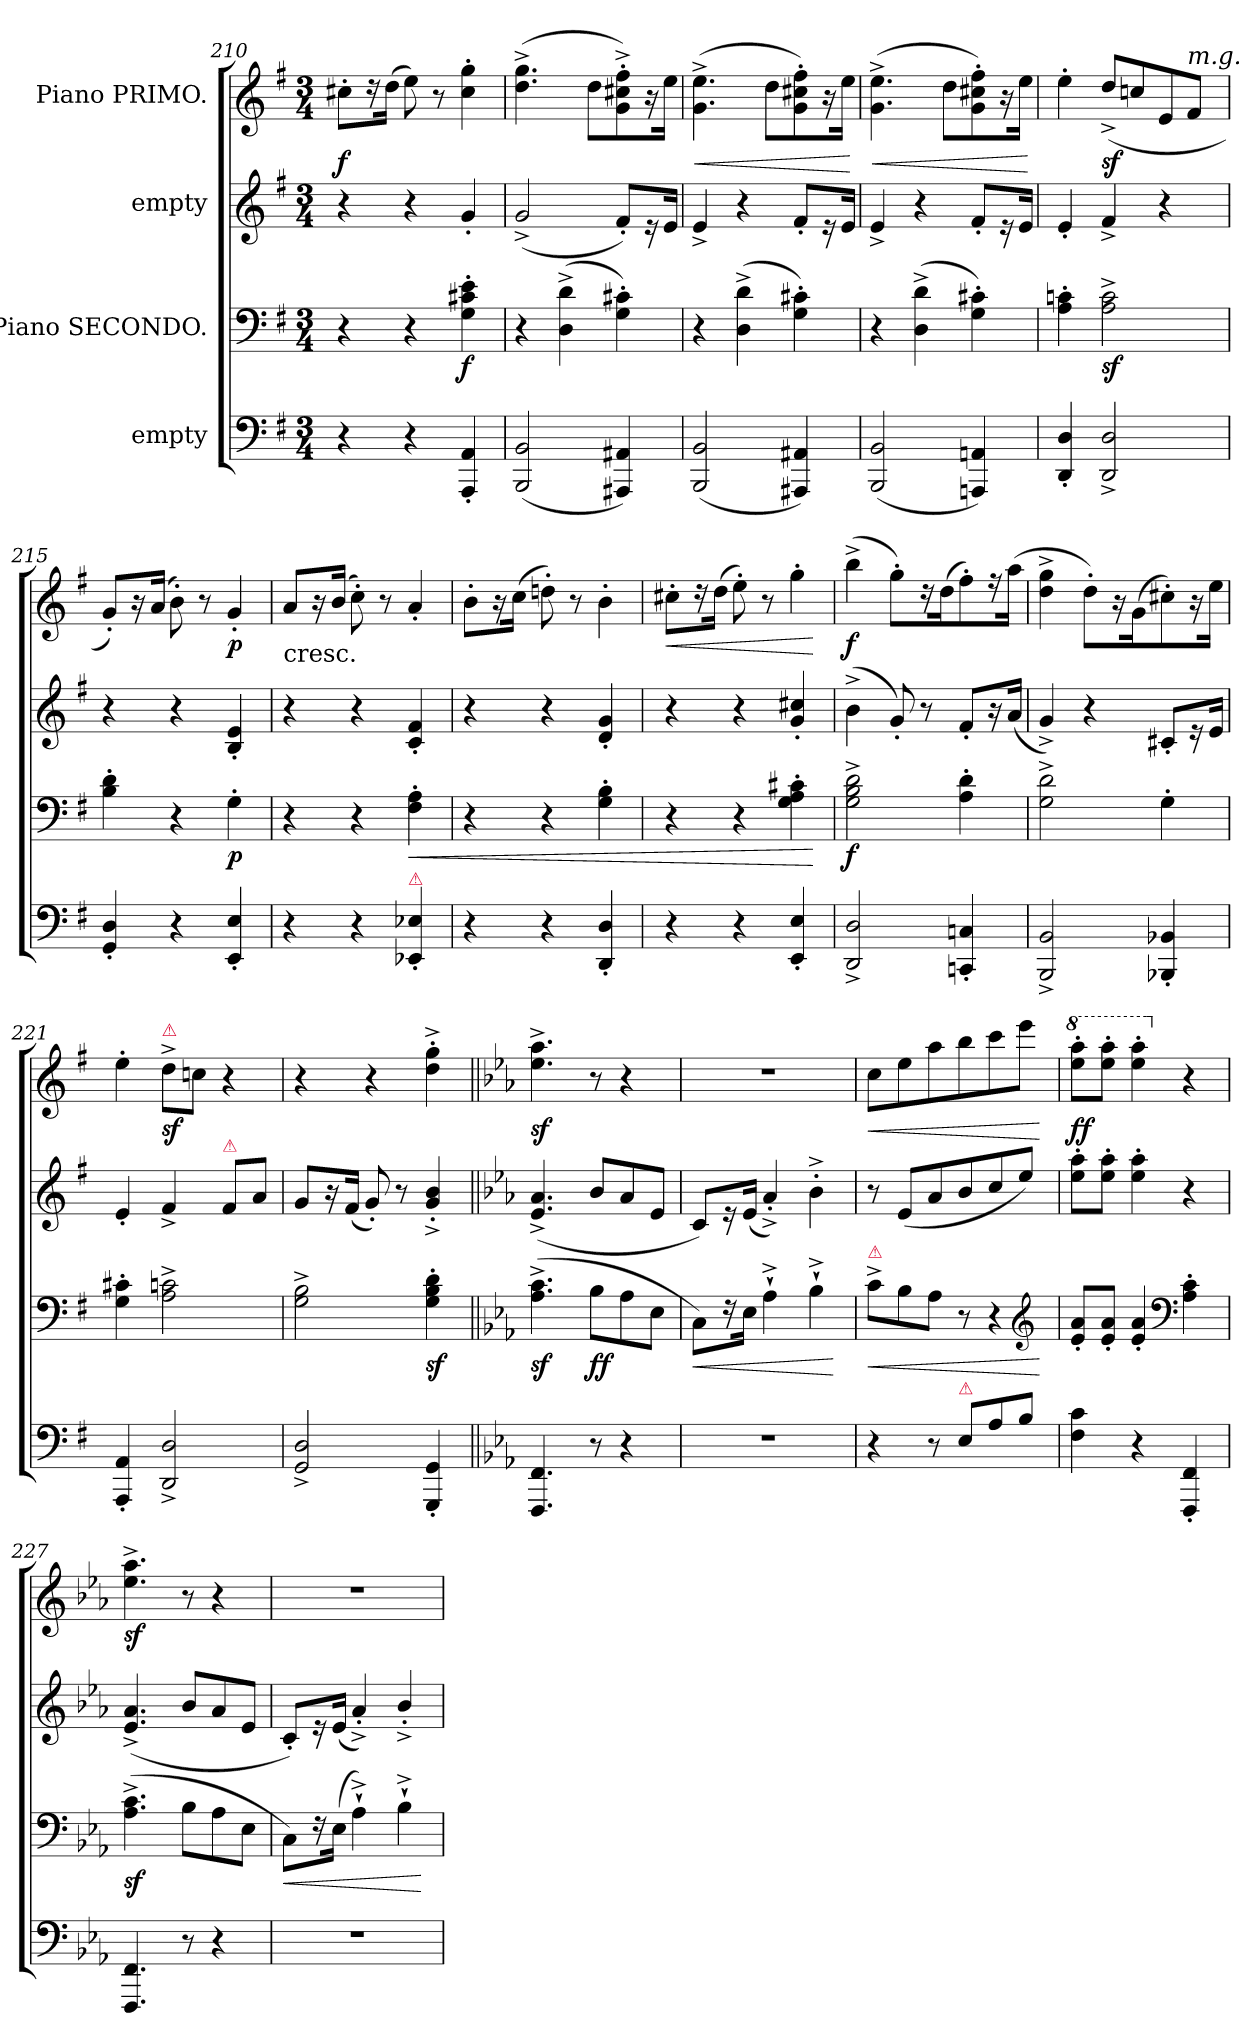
**kern	**kern	**dynam	**kern	**kern	**dynam
*part4	*part3	*part3	*part2	*part1	*part1
*staff4	*staff3	*staff3	*staff2	*staff1	*staff1
*I"empty	*I"Piano SECONDO.	*	*I"empty	*I"Piano PRIMO.	*
*clefF4	*clefF4	*	*clefG2	*clefG2	*
*k[f#]	*k[f#]	*	*k[f#]	*k[f#]	*
*M3/4	*M3/4	*	*M3/4	*M3/4	*
=210	=210	=210	=210	=210	=210
4r	4r	.	4r	8cc#X'\L	f
.	.	.	.	16r	.
.	.	.	.	(16dd\Jk	.
4r	4r	.	4r	8ee\)	.
.	.	.	.	8r	.
4AAA'/ 4AA'/	4G'\ 4c#X'\ 4e'\	f	4g'/	4cc#'\ 4gg'\	.
=211	=211	=211	=211	=211	=211
(2BBB/ 2BB/	4r	.	(2g^>/	(4.dd^\ 4.gg^\	.
.	(4D^\ 4d^\	.	.	.	.
.	.	.	.	8dd\L	.
4AAA#X/ 4AA#X/)	4G'\ 4c#X'\)	.	8f#'/L)	8g'^\ 8cc#X'^\ 8ff#'^\)	.
.	.	.	16r	16r	.
.	.	.	16e/Jk	16ee\Jk	.
=212	=212	=212	=212	=212	=212
(2BBB/ 2BB/	4r	.	4e^/	(4.g^\ 4.ee^\	<
.	(4D^\ 4d^\	.	4r	.	.
.	.	.	.	8dd\L	.
4AAA#X/ 4AA#X/)	4G'\ 4c#X'\)	.	8f#'/L	8g'\ 8cc#X'\ 8ff#'\)	.
.	.	.	16r	16r	.
.	.	.	16e/Jk	16ee\Jk	.
.	.	.	.	.	[
=213	=213	=213	=213	=213	=213
(2BBB/ 2BB/	4r	.	4e^/	(4.g^\ 4.ee^\	<
.	(4D^\ 4d^\	.	4r	.	.
.	.	.	.	8dd\L	.
4AAAn/ 4AAn/)	4G'\ 4c#X'\)	.	8f#'/L	8g'\ 8cc#X'\ 8ff#'\)	.
.	.	.	16r	16r	.
.	.	.	16e/Jk	16ee\Jk	.
.	.	.	.	.	[
=214	=214	=214	=214	=214	=214
4DD'/ 4D'/	4A'\ 4cn'\	.	4e'/	4ee'\	.
2DD^/ 2D^/	2A^\ 2c^\	sf	4f#^/	(8dd^/L	sf
.	.	.	.	8ccn/	.
.	.	.	4r	8e/	.
!	!	!	!	!LO:TX:a:i:t=m.g.	!
.	.	.	.	8f#/J	.
=215	=215	=215	=215	=215	=215
4GG'/ 4D'/	4B'\ 4d'\	.	4r	8g'/L)	.
.	.	.	.	16r	.
.	.	.	.	(16a/Jk	.
4r	4r	.	4r	8b'\)	.
.	.	.	.	8r	.
4EE'/ 4E'/	4G'\	p	4B'/ 4e'/	4g'/	p
=216	=216	=216	=216	=216	=216
!	!	!	!	!LO:TX:c:t=cresc.	!
4r	4r	.	4r	8a/L	.
.	.	.	.	16r	.
.	.	.	.	(16b/Jk	.
4r	4r	.	4r	8cc'\)	.
.	.	.	.	8r	.
!	!LO:TX:b:color=crimson:t=⚠	!	!	!	!
4EE-X'/ 4E-X'/	4F#'\ 4A'\	<	4c'/ 4f#'/	4a'/	.
=217	=217	=217	=217	=217	=217
4r	4r	.	4r	8b'\L	.
.	.	.	.	16r	.
.	.	.	.	(16cc\Jk	.
4r	4r	.	4r	8ddn'\)	.
.	.	.	.	8r	.
4DD'/ 4D'/	4G'\ 4B'\	.	4d'/ 4g'/	4b'\	.
=218	=218	=218	=218	=218	=218
4r	4r	.	4r	8cc#X'\L	<
.	.	.	.	16r	.
.	.	.	.	(16dd\Jk	.
4r	4r	.	4r	8ee'\)	.
.	.	.	.	8r	.
4EE'/ 4E'/	4G'\ 4A'\ 4c#X'\	.	4g'/ 4cc#X'/	4gg'\	.
.	.	[	.	.	[
=219	=219	=219	=219	=219	=219
2DD^/ 2D^/	2G^\ 2B^\ 2d^\	f	(4b^\	(4bb^\	f
.	.	.	8g'/)	8gg'\L)	.
.	.	.	8r	16r	.
.	.	.	.	(16dd\K	.
4CCn'/ 4Cn'/	4A'\ 4d'\	.	8f#'/L	8ff#'\)	.
.	.	.	16r	16r	.
.	.	.	(16a/Jk	(16aa\Jk	.
=220	=220	=220	=220	=220	=220
2BBB^/ 2BB^/	2G^\ 2d^\	.	4g^/)	4dd^<\ 4gg^<\	.
.	.	.	4r	8dd'\L)	.
.	.	.	.	16r	.
.	.	.	.	(16g\K	.
4BBB-X'/ 4BB-X'/	4G'\	.	8c#X'/L	8cc#X'\)	.
.	.	.	16r	16r	.
.	.	.	16e/Jk	16ee\Jk	.
=221	=221	=221	=221	=221	=221
4AAA'/ 4AA'/	4G'\ 4c#X'\	.	4e'/	4ee'\	.
!	!	!	!	!LO:TX:a:color=crimson:t=⚠	!
2DD^/ 2D^/	2A^\ 2cn^\	.	4f#^/	8dd^\L	sf
.	.	.	.	8ccn\J	.
!	!	!	!LO:TX:a:color=crimson:t=⚠	!	!
.	.	.	8f#/L	4r	.
.	.	.	8a/J	.	.
=222	=222	=222	=222	=222	=222
2GG^/ 2D^/	2G^\ 2B^\	.	8g/L	4r	.
.	.	.	16r	.	.
.	.	.	(16f#/Jk	.	.
.	.	.	8g'/)	4r	.
.	.	.	8r	.	.
4GGG'/ 4GG'/	4G'\ 4B'\ 4d'\	sf	4g'^/ 4b'^/	4dd'^\ 4gg'^\	.
=223||	=223||	=223||	=223||	=223||	=223||
*k[b-e-a-]	*k[b-e-a-]	*	*k[b-e-a-]	*k[b-e-a-]	*
4.FFF/ 4.FF/	(4.A-^\ 4.c^\	sf	(4.e-^/ 4.a-^/	4.ee-^\ 4.aa-^\	sf
8r	8B-\L	ff	8b-/L	8r	.
4r	8A-\	.	8a-/	4r	.
.	8E-\J	.	8e-/J	.	.
=224	=224	=224	=224	=224	=224
2.r	8C\L)	<	8c/L)	2.r	.
.	16r	.	16r	.	.
.	16E-\Jk	.	(16e-/Jk	.	.
.	4A-`^\	.	4a-'^>/)	.	.
.	4B-`^\	.	4b-'^\	.	.
.	.	[	.	.	.
=225	=225	=225	=225	=225	=225
!	!LO:TX:a:color=crimson:t=⚠	!	!	!	!
4r	8c^\L	<	8r	8cc\L	<
.	8B-\	.	(8e-/L	8ee-\	.
8r	8A-\J	.	8a-/	8aa-\	.
!LO:TX:a:color=crimson:t=⚠	!	!	!	!	!
8E-/L	8r	.	8b-/	8bb-\	.
8A-/	4r	.	8cc/	8ccc\	.
8B-/J	.	.	8ee-/J)	8eee-\J	.
*	*clefG2	*	*	*	*
.	.	[	.	.	[
=226	=226	=226	=226	=226	=226
*	*	*	*	*8va	*
4F\ 4c\	8e-'/ 8a-'/L	.	8ee-'\ 8aa-'\L	8eee-'\ 8aaa-'\L	ff
.	8e-'/ 8a-'/J	.	8ee-'\ 8aa-'\J	8eee-'\ 8aaa-'\J	.
4r	4e-'/ 4a-'/	.	4ee-'\ 4aa-'\	4eee-'\ 4aaa-'\	.
*	*clefF4	*	*	*	*
*	*	*	*	*X8va	*
4FFF'/ 4FF'/	4A-'\ 4c'\	.	4r	4r	.
=227	=227	=227	=227	=227	=227
4.FFF/ 4.FF/	(4.A-^\ 4.c^\	sf	(4.e-^/ 4.a-^/	4.ee-^\ 4.aa-^\	sf
8r	8B-\L	.	8b-/L	8r	.
4r	8A-\	.	8a-/	4r	.
.	8E-\J	.	8e-/J	.	.
=228	=228	=228	=228	=228	=228
2.r	8C\L)	<	8c'/L)	2.r	.
.	16r	.	16r	.	.
.	(16E-\Jk	.	(16e-/Jk	.	.
.	4A-`^\)	.	4a-'^>/)	.	.
.	4B-`^\	.	4b-'^>/	.	.
.	.	[	.	.	.
=	=	=	=	=	=
*-	*-	*-	*-	*-	*-
